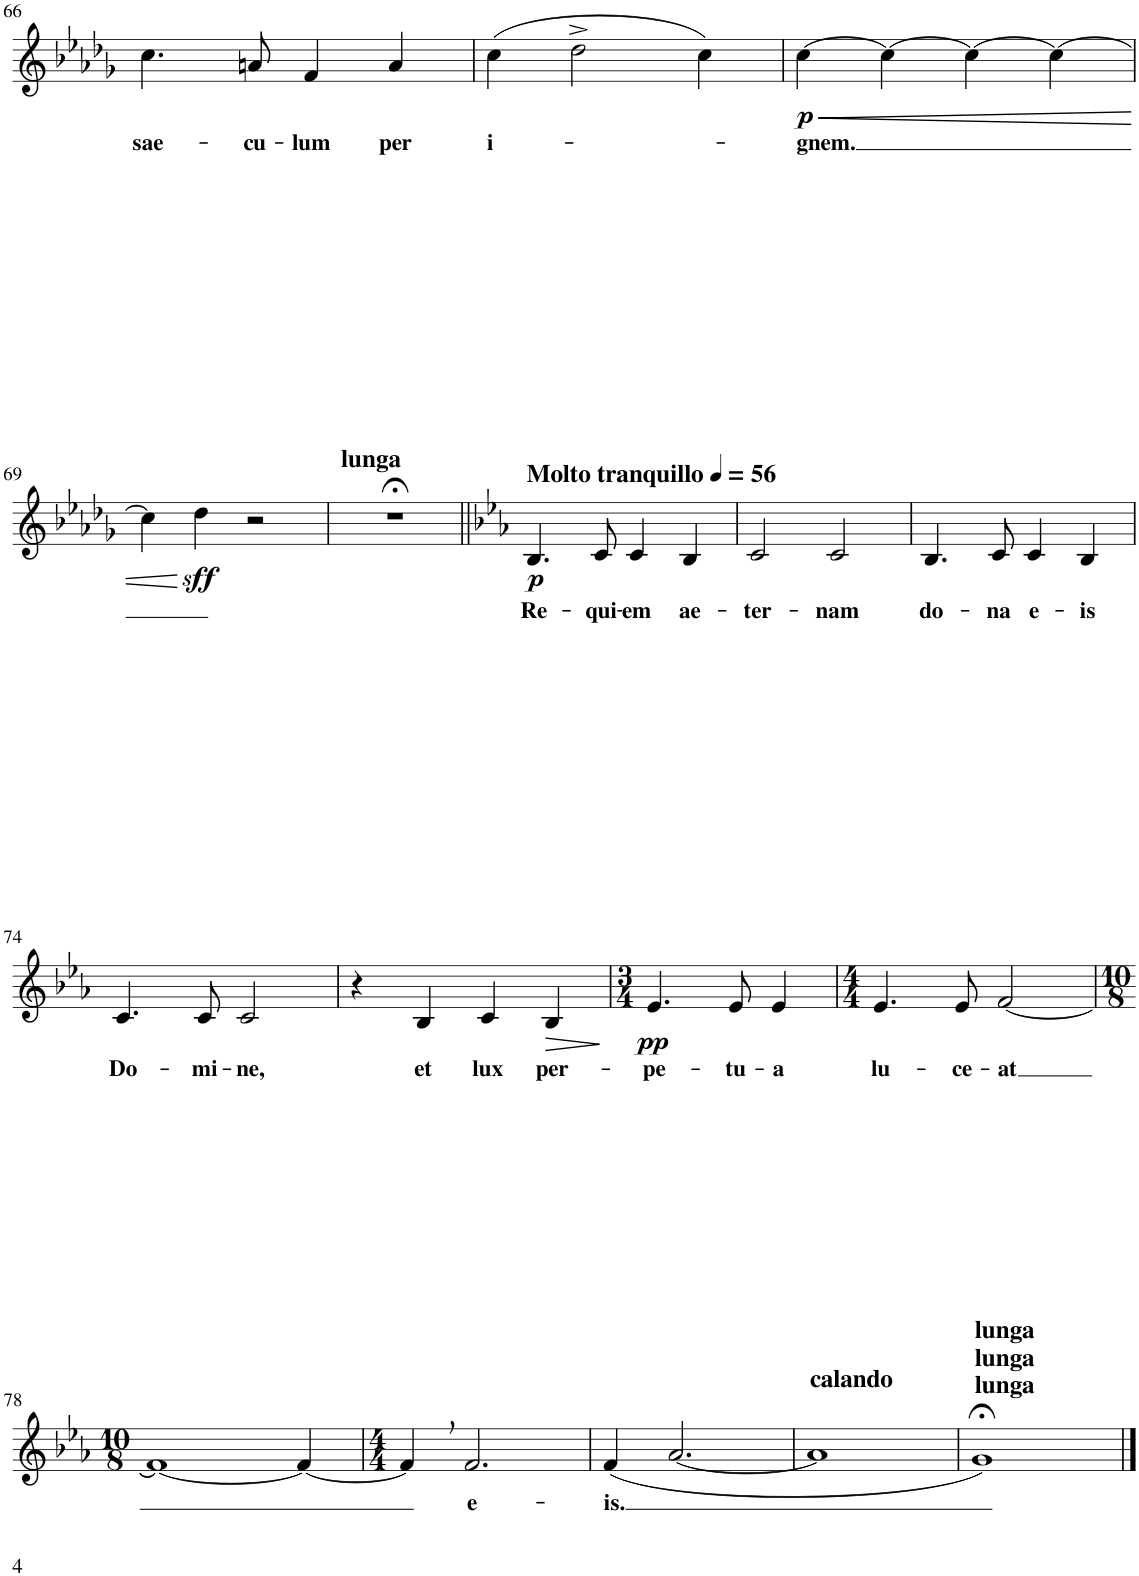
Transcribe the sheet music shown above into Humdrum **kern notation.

**kern	**text	**dynam
*part1	*part1	*part1
*staff1	*staff1	*staff1
*I"A	*	*
*I'A	*	*
*clefG2	*	*
*k[b-e-a-d-g-]	*	*
*M4/4	*	*
=65	=65	=65
!	!LO:LY:b	!
(4.cc\	-ca-	.
8an/	.	.
4cc\)	.	.
!	!LO:LY:b	!
4a/	-re	.
!!LO:PB:g=z
=66	=66	=66
!	!LO:LY:b	!
4.cc\	sae-	.
!	!LO:LY:b	!
8an/	-cu-	.
!	!LO:LY:b	!
4f/	-lum	.
!	!LO:LY:b	!
4a/	per	.
=67	=67	=67
!	!LO:LY:b	!
(4cc\	i-	.
2dd-^\	.	.
4cc\)	.	.
=68	=68	=68
!	!LO:LY:b	!LO:HP:b
!	!	!LO:DY:n=1:b
[4cc\	-gnem.	< p
4cc\_	.	.
4cc\_	.	.
4cc\_	.	.
!!LO:LB:g=z
=69	=69	=69
4cc\]	.	.
!	!	!LO:DY:n=1:b
4dd-\	.	[ other-dynamics
2r	.	.
=70	=70	=70
!LO:TX:a:B:t=lunga	!	!
1r;<	.	.
=71||	=71||	=71||
*k[b-e-a-]	*	*
*MM56	*	*
!LO:TX:a:B:t=Molto tranquillo	!	!
!	!LO:LY:b	!LO:DY:b
4.B-/	Re-	p
!	!LO:LY:b	!
8c/	-qui-	.
!	!LO:LY:b	!
4c/	-em	.
!	!LO:LY:b	!
4B-/	ae-	.
=72	=72	=72
!	!LO:LY:b	!
2c/	-ter-	.
!	!LO:LY:b	!
2c/	-nam	.
=73	=73	=73
!	!LO:LY:b	!
4.B-/	do-	.
!	!LO:LY:b	!
8c/	-na	.
!	!LO:LY:b	!
4c/	e-	.
!	!LO:LY:b	!
4B-/	-is	.
!!LO:LB:g=z
=74	=74	=74
!	!LO:LY:b	!
4.c/	Do-	.
!	!LO:LY:b	!
8c/	-mi-	.
!	!LO:LY:b	!
2c/	-ne,	.
=75	=75	=75
4r	.	.
!	!LO:LY:b	!
4B-/	et	.
!	!LO:LY:b	!
4c/	lux	.
!	!LO:LY:b	!LO:HP:b
4B-/	per-	>
.	.	]
=76	=76	=76
*M3/4	*	*
!	!LO:LY:b	!LO:DY:b
4.e-/	-pe-	pp
!	!LO:LY:b	!
8e-/	-tu-	.
!	!LO:LY:b	!
4e-/	-a	.
=77	=77	=77
*M4/4	*	*
!	!LO:LY:b	!
4.e-/	lu-	.
!	!LO:LY:b	!
8e-/	-ce-	.
!	!LO:LY:b	!
[2f/	-at	.
!!LO:LB:g=z
=78	=78	=78
*M10/8	*	*
1f_	.	.
4f/_	.	.
=79	=79	=79
*M4/4	*	*
4f,/]	.	.
!	!LO:LY:b	!
2.f/	e-	.
=80	=80	=80
!	!LO:LY:b	!
4f/	-is.	.
[2.a-/	.	.
=81	=81	=81
!LO:TX:a:B:t=calando	!	!
1a-]	.	.
=	=	=
*-	*-	*-
